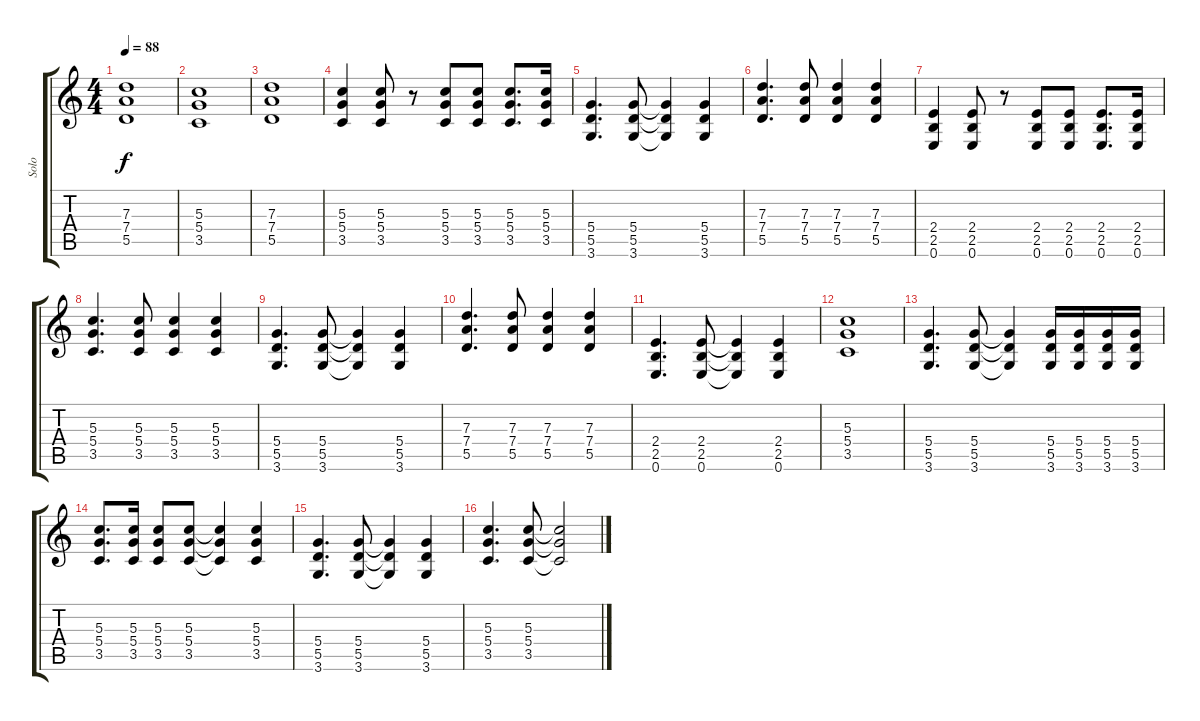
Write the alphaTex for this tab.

\track ("Solo" "Solo") {instrument distortionguitar}
\staff {score tabs}
\tuning (E4 B3 G3 D3 A2 E2) {hide}
\ts (4 4)
\tempo 88
\clef g2
\ks c
(7.3 7.4 5.5).1{dy f} |
(5.3 5.4 3.5).1 |
(7.3 7.4 5.5).1 |
(5.3 5.4 3.5).4 (5.3 5.4 3.5).8 r.8 (5.3 5.4 3.5).8 (5.3 5.4 3.5).8 (5.3 5.4 3.5).8{d} (5.3 5.4 3.5).16 |
(5.4 5.5 3.6).4{d} (5.4 5.5 3.6).8 (5.4{t} 5.5{t} 3.6{t}).4 (5.4 5.5 3.6).4 |
(7.3 7.4 5.5).4{d} (7.3 7.4 5.5).8 (7.3 7.4 5.5).4 (7.3 7.4 5.5).4 |
(2.4 2.5 0.6).4 (2.4 2.5 0.6).8 r.8 (2.4 2.5 0.6).8 (2.4 2.5 0.6).8 (2.4 2.5 0.6).8{d} (2.4 2.5 0.6).16 |
(5.3 5.4 3.5).4{d} (5.3 5.4 3.5).8 (5.3 5.4 3.5).4 (5.3 5.4 3.5).4 |
(5.4 5.5 3.6).4{d} (5.4 5.5 3.6).8 (5.4{t} 5.5{t} 3.6{t}).4 (5.4 5.5 3.6).4 |
(7.3 7.4 5.5).4{d} (7.3 7.4 5.5).8 (7.3 7.4 5.5).4 (7.3 7.4 5.5).4 |
(2.4 2.5 0.6).4{d} (2.4 2.5 0.6).8 (2.4{t} 2.5{t} 0.6{t}).4 (2.4 2.5 0.6).4 |
(5.3 5.4 3.5).1 |
(5.4 5.5 3.6).4{d} (5.4 5.5 3.6).8 (5.4{t} 5.5{t} 3.6{t}).4 (5.4 5.5 3.6).16 (5.4 5.5 3.6).16 (5.4 5.5 3.6).16 (5.4 5.5 3.6).16 |
(5.3 5.4 3.5).8{d} (5.3 5.4 3.5).16 (5.3 5.4 3.5).8 (5.3 5.4 3.5).8 (5.3{t} 5.4{t} 3.5{t}).4 (5.3 5.4 3.5).4 |
(5.4 5.5 3.6).4{d} (5.4 5.5 3.6).8 (5.4{t} 5.5{t} 3.6{t}).4 (5.4 5.5 3.6).4 |
(5.3 5.4 3.5).4{d} (5.3 5.4 3.5).8 (5.3{t} 5.4{t} 3.5{t}).2
